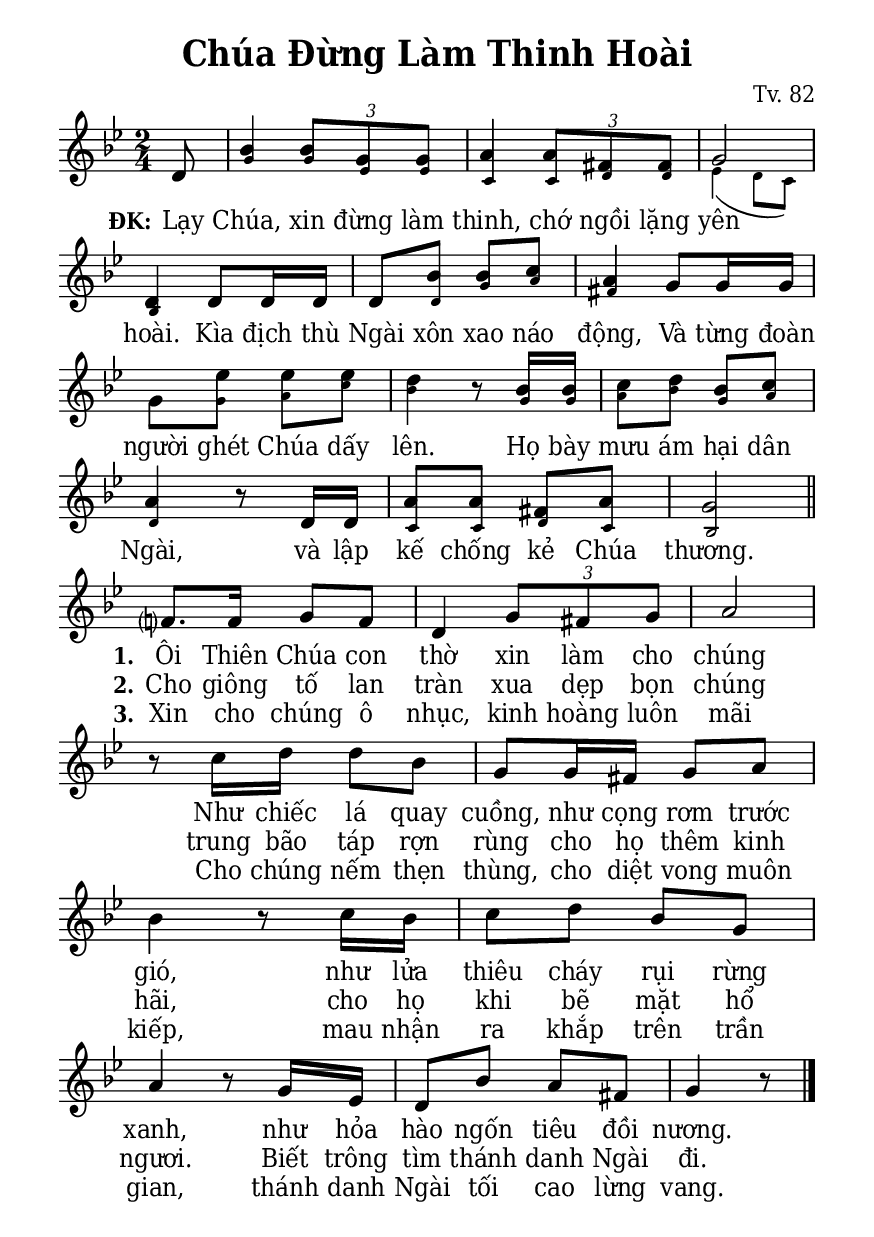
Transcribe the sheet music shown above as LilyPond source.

% Cài đặt chung\
\version "2.22.1"
\include "english.ly"

\header {
  title = "Chúa Đừng Làm Thinh Hoài"
  composer = "Tv. 82"
  %arranger = "Lm. Kim Long"
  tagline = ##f
}

% Nhạc phiên khúc
nhacPhienKhucSop = \relative c' {
  \partial 8 d8 |
  bf'4 \tuplet 3/2 { bf8 g g } |
  a4 \tuplet 3/2 { a8 fs fs } |
  g2 |
  d4 d8 d16 d |
  d8 bf' bf c |
  a4 g8 g16 g |
  g8 ef' ef ef |
  d4 r8 bf16 bf |
  c8 d bf c |
  a4 r8 d,16 d |
  a'8 a fs a |
  g2 \bar "||"
  
  f!?8. f16 g8 f |
  d4 \tuplet 3/2 { g8 fs g } |
  a2 |
  r8 c16 d d8 bf |
  g g16 fs g8 a |
  bf4 r8 c16 bf |
  c8 d bf g |
  a4 r8 g16 ef |
  d8 bf' a fs |
  g4 r8 \bar "|."
}

nhacPhienKhucAlto = \relative c' {
  d8 |
  g4 \tuplet 3/2 { g8 ef ef } |
  c4 \tuplet 3/2 { c8 d d } |
  ef4 (d8 c) |
  bf4 d8 d16 d |
  d8 d g a |
  fs4 g8 g16 g |
  g8 g a c |
  bf4 r8 g16 g |
  a8 bf g a |
  d,4 r8 d16 d |
  c8 c d c |
  bf2
}

% Lời phiên khúc
loiPhienKhucSop = \lyrics {
  \set stanza = "ĐK:"
  Lạy Chúa, xin đừng làm thinh,
  chớ ngồi lặng yên hoài.
  Kìa địch thù Ngài xôn xao náo động,
  Và từng đoàn người ghét Chúa dấy lên.
  Họ bày mưu ám hại dân Ngài,
  và lập kế chống kẻ Chúa thương.
  <<
    {
      \set stanza = "1."
      Ôi Thiên Chúa con thờ xin làm cho chúng
      Như chiếc lá quay cuồng,
      như cọng rơm trước gió,
      như lửa thiêu cháy rụi rừng xanh,
      như hỏa hào ngốn tiêu đồi nương.
    }
    \new Lyrics {
	    \set associatedVoice = "beSop"
	    \set stanza = "2."
	    Cho giông tố lan tràn xua dẹp bọn chúng
	    trung bão táp rợn rùng cho họ thêm kinh hãi,
	    cho họ khi bẽ mặt hổ ngươi.
	    Biết trông tìm thánh danh Ngài đi.
    }
    \new Lyrics {
	    \set associatedVoice = "beSop"
	    \set stanza = "3."
	    Xin cho chúng ô nhục, kinh hoàng luôn mãi
	    Cho chúng nếm thẹn thùng,
	    cho diệt vong muôn kiếp,
	    mau nhận ra khắp trên trần gian,
	    thánh danh Ngài tối cao lừng vang.
    }
  >>
}

% Dàn trang
\paper {
  #(set-paper-size "a5")
  top-margin = 5\mm
  bottom-margin = 5\mm
  left-margin = 10\mm
  right-margin = 10\mm
  indent = #0
  #(define fonts
	 (make-pango-font-tree "Deja Vu Serif Condensed"
	 		       "Deja Vu Serif Condensed"
			       "Deja Vu Serif Condensed"
			       (/ 20 20)))
  print-page-number = ##f
  page-count = #1
}

TongNhip = {
  \key bf \major \time 2/4
  \set Timing.beamExceptions = #'()
  \set Timing.baseMoment = #(ly:make-moment 1/4)
}

% Đổi kích thước nốt cho bè phụ
notBePhu =
#(define-music-function (font-size music) (number? ly:music?)
   (for-some-music
     (lambda (m)
       (if (music-is-of-type? m 'rhythmic-event)
           (begin
             (set! (ly:music-property m 'tweaks)
                   (cons `(font-size . ,font-size)
                         (ly:music-property m 'tweaks)))
             #t)
           #f))
     music)
   music)

\score {
  \new ChoirStaff <<
    \new Staff \with {
        \consists "Merge_rests_engraver"
        printPartCombineTexts = ##f
      }
      <<
      \new Voice \TongNhip \partCombine 
        \nhacPhienKhucSop
        \notBePhu -3 { \nhacPhienKhucAlto }
      \new NullVoice = beSop \nhacPhienKhucSop
      \new Lyrics \lyricsto beSop \loiPhienKhucSop
      >>
  >>
  \layout {
    %\override Staff.TimeSignature.transparent = ##t
    \override Lyrics.LyricSpace.minimum-distance = #0.8
    \override Score.BarNumber.break-visibility = ##(#f #f #f)
    \override Score.SpacingSpanner.uniform-stretching = ##t
  } 
}
